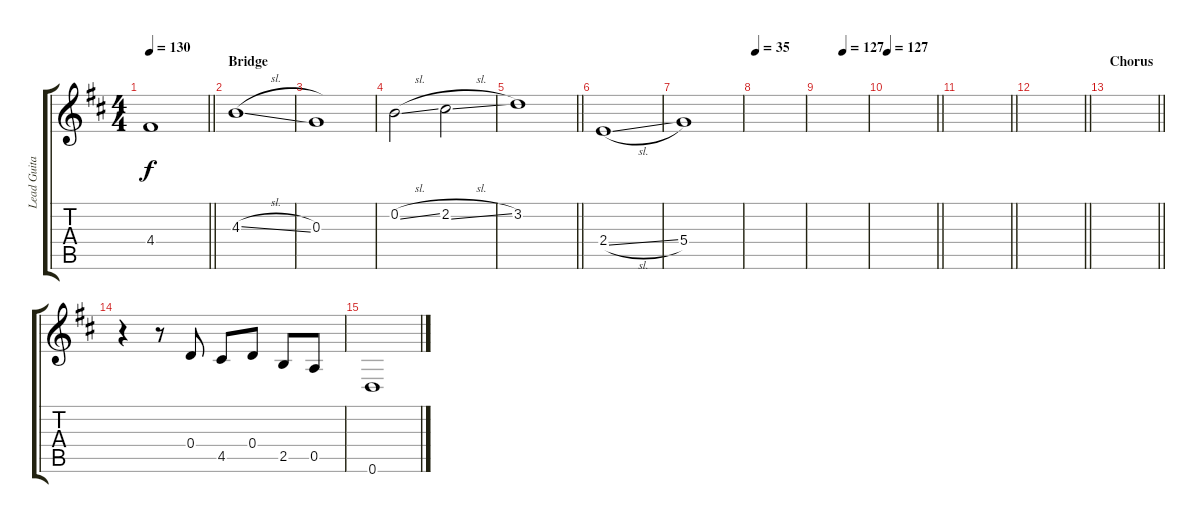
\track ("Lead Guitar 2 " "Lead Guita") {instrument electricguitarjazz}
\staff {score tabs}
\tuning (E4 B3 G3 D3 A2 D2) {hide}
\ts (4 4)
\tempo 130
\clef g2
\barLineRight lightlight
\ks d
4.4.1{dy f} |
\section ("" "Bridge")
4.3{sl}.1 |
0.3.1 |
0.2{sl}.2 2.2{sl}.2 |
\barLineRight lightlight
3.2.1 |
2.4{sl}.1 |
5.4.1 |
\tempo 35
|
\tempo (127 0.5)
|
\tempo 127
\barLineRight lightlight
|
\barLineRight lightlight
|
\barLineRight lightlight
|
\section ("" "Chorus")
\barLineRight lightlight
|
\section ("" "")
r.4 r.8 0.4.8 4.5.8 0.4.8 2.5.8 0.5.8 |
0.6.1
